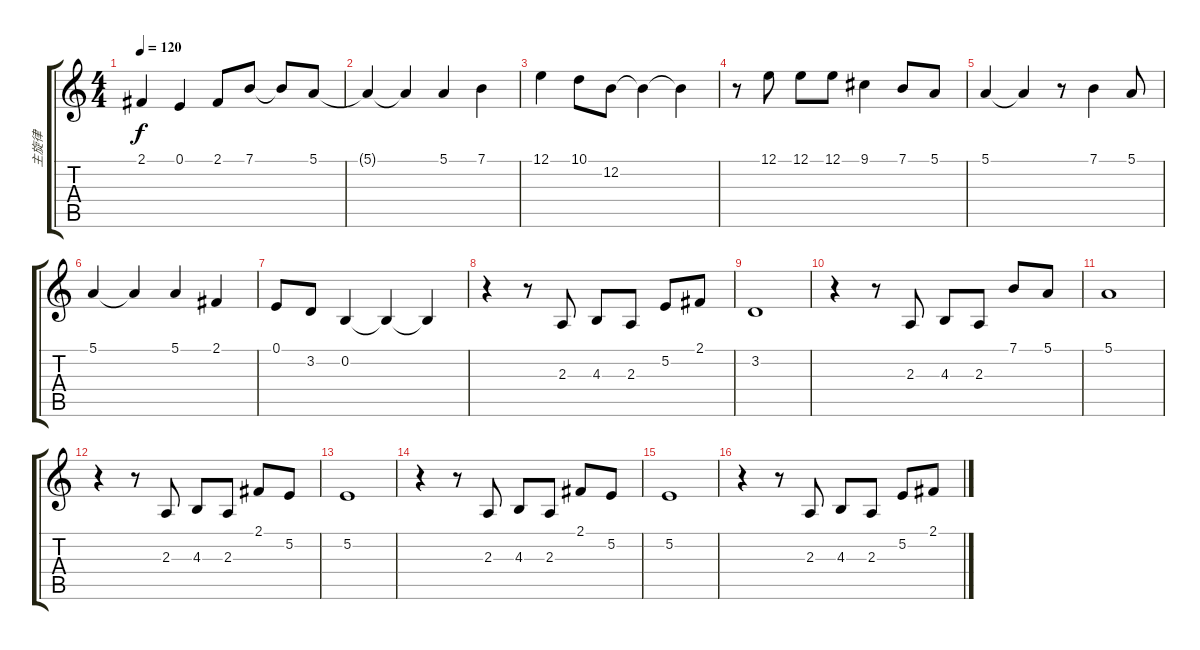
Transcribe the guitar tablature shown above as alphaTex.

\track ("主旋律" "主旋律") {instrument voiceoohs}
\staff {score tabs}
\tuning (E4 B3 G3 D3 A2 E2) {hide}
\ts (4 4)
\tempo 120
\clef g2
\ks c
2.1.4{dy f} 0.1.4 2.1.8 7.1.8 7.1{t}.8 5.1.8 |
5.1{t}.4 5.1{t}.4 5.1.4 7.1.4 |
12.1.4 10.1.8 12.2.8 12.2{t}.4 12.2{t}.4 |
r.8 12.1.8 12.1.8 12.1.8 9.1.4 7.1.8 5.1.8 |
5.1.4 5.1{t}.4 r.8 7.1.4 5.1.8 |
5.1.4 5.1{t}.4 5.1.4 2.1.4 |
0.1.8 3.2.8 0.2.4 0.2{t}.4 0.2{t}.4 |
r.4 r.8 2.3.8 4.3.8 2.3.8 5.2.8 2.1.8 |
3.2.1 |
r.4 r.8 2.3.8 4.3.8 2.3.8 7.1.8 5.1.8 |
5.1.1 |
r.4 r.8 2.3.8 4.3.8 2.3.8 2.1.8 5.2.8 |
5.2.1 |
r.4 r.8 2.3.8 4.3.8 2.3.8 2.1.8 5.2.8 |
5.2.1 |
r.4 r.8 2.3.8 4.3.8 2.3.8 5.2.8 2.1.8
